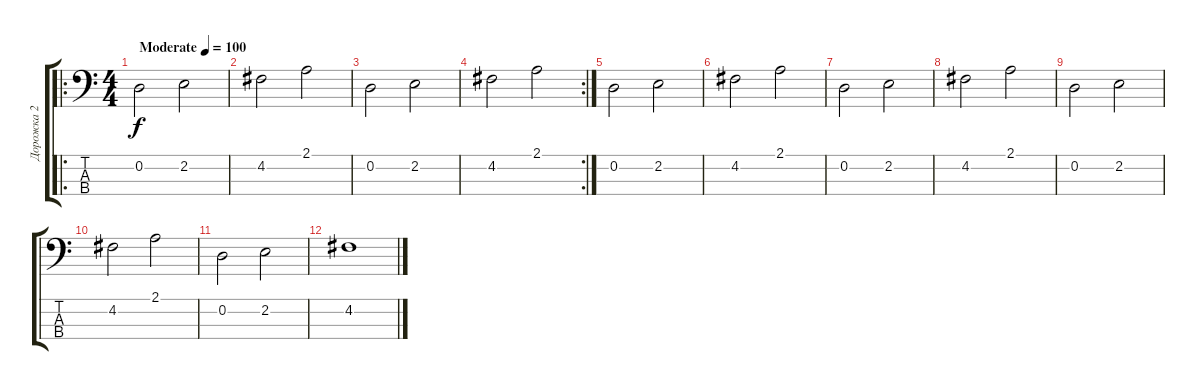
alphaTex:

\track ("Дорожка 2" "Дорожка 2") {solo instrument fretlessbass}
\staff {score tabs}
\tuning (G2 D2 A1 E1) {hide}
\ro
\ts (4 4)
\tempo (100 "Moderate")
\clef f4
\ks c
0.2.2{dy f instrument fretlessbass} 2.2.2 |
4.2.2 2.1.2 |
0.2.2 2.2.2 |
\rc 2
4.2.2 2.1.2 |
0.2.2 2.2.2 |
4.2.2 2.1.2 |
0.2.2 2.2.2 |
4.2.2 2.1.2 |
0.2.2 2.2.2 |
4.2.2 2.1.2 |
0.2.2 2.2.2 |
4.2.1
